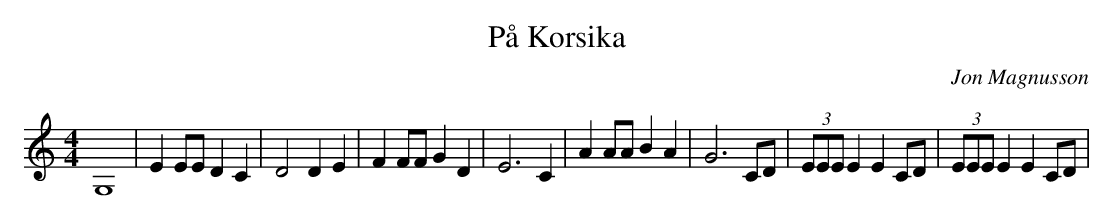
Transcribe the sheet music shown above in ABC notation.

X:1
T:På Korsika
C:Jon Magnusson
M:4/4
L:1/16
K:C
G,16|E4E2E2 D4C4| D8 D4E4| F4F2F2 G4D4| E12C4|A4A2A2 B4A4| G12 C2D2 |(3 E2E2E2 E4 E4 C2D2|(3 E2E2E2 E4 E4 C2D2|
